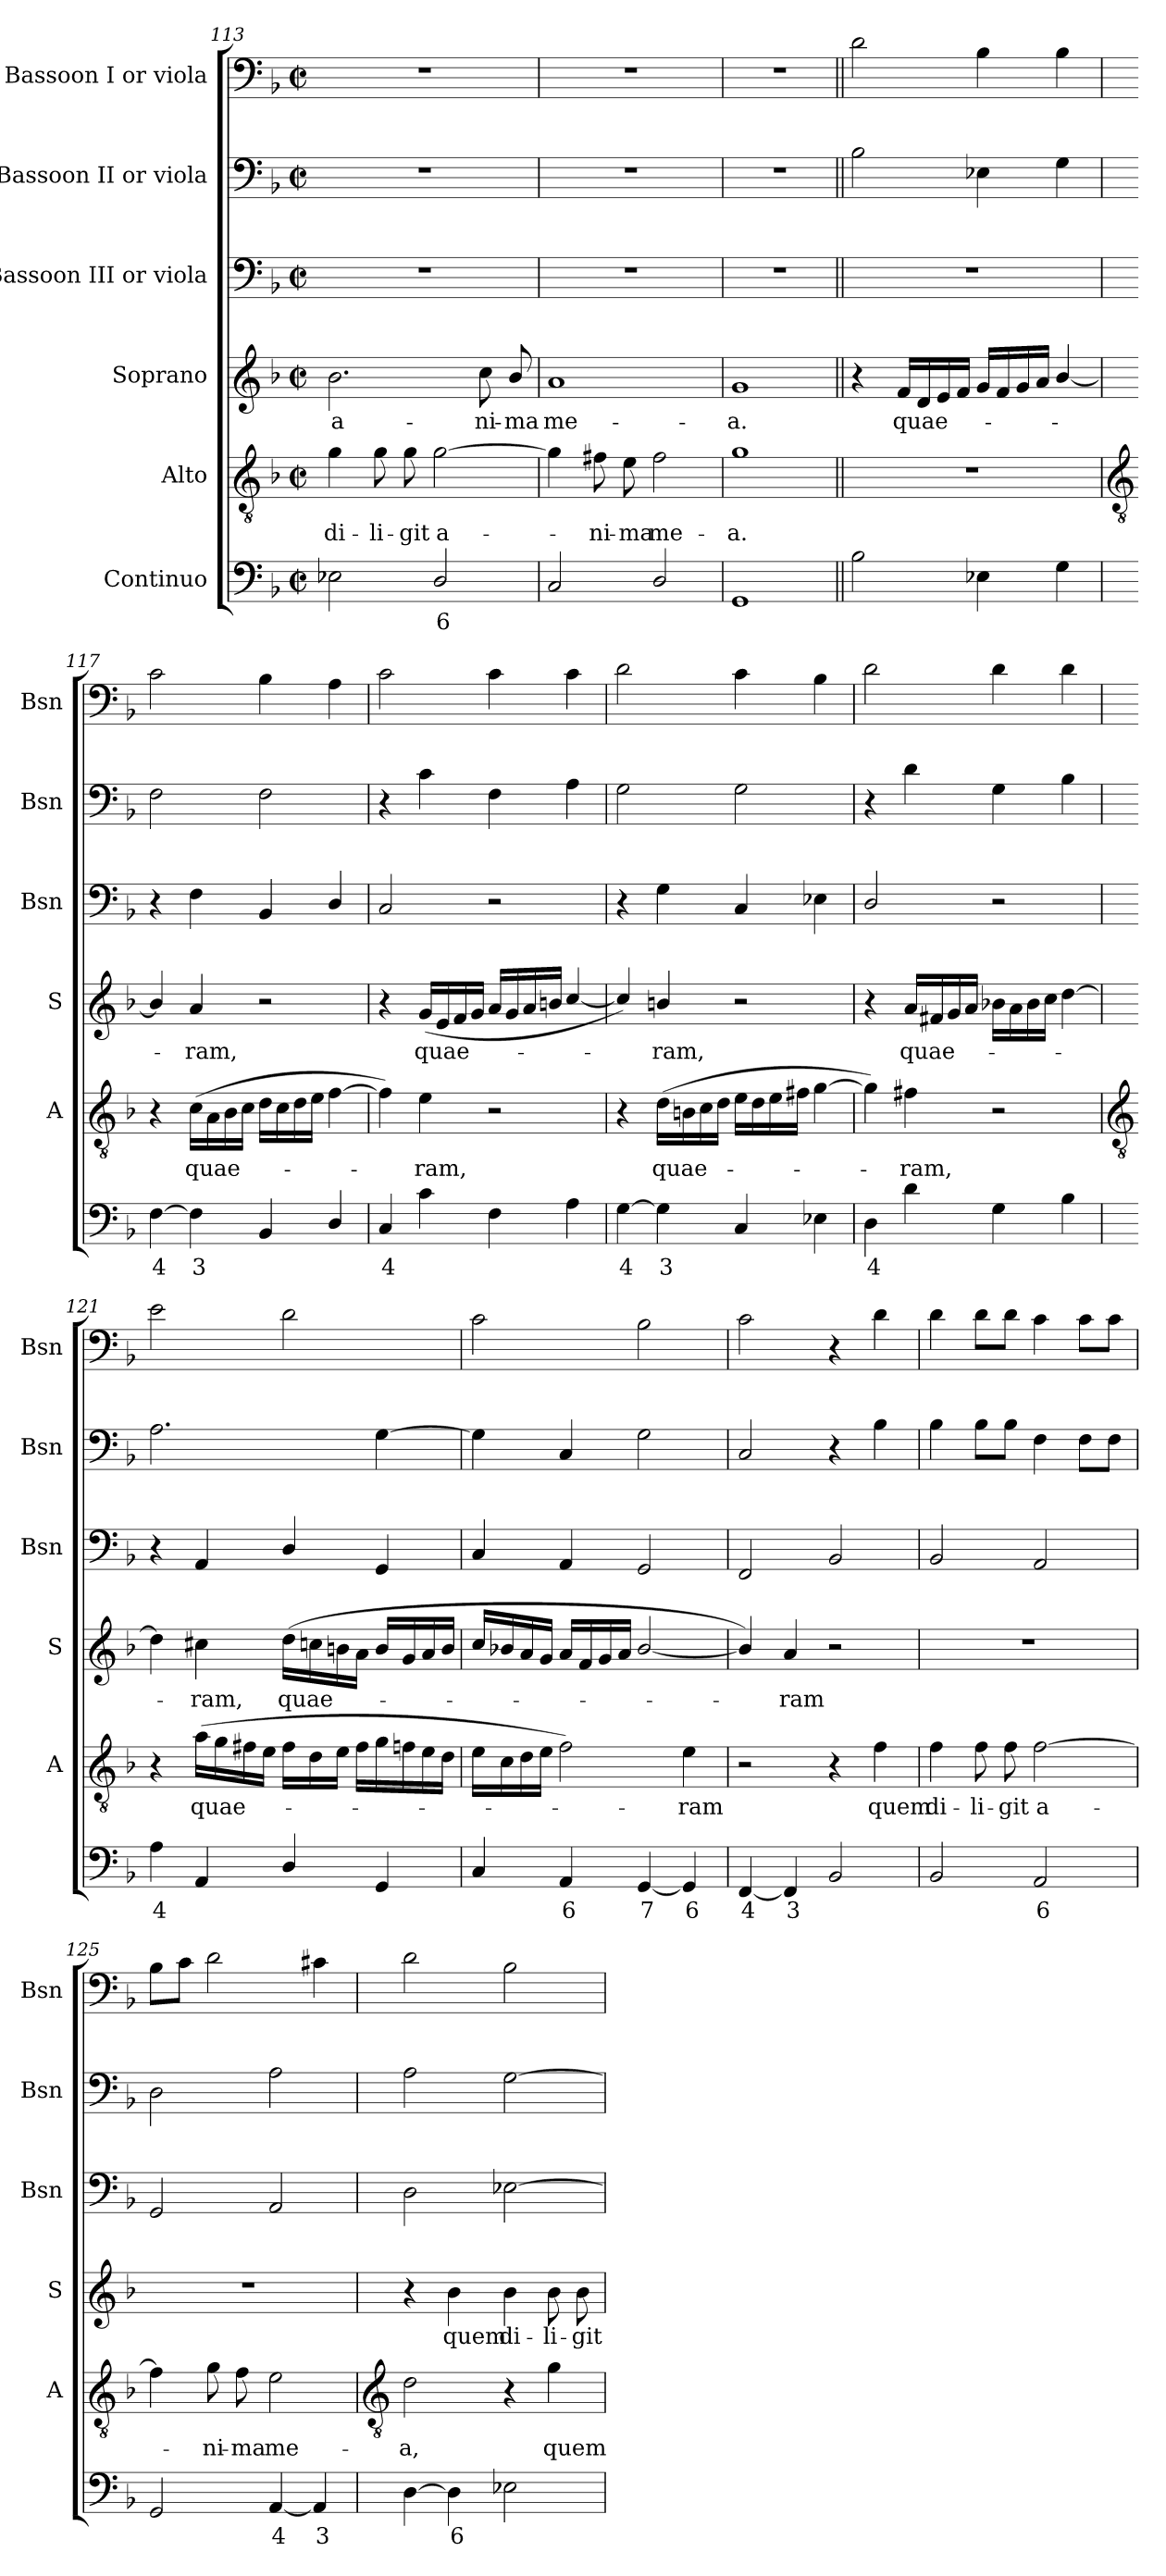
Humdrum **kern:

**kern	**text	**kern	**text	**kern	**text	**kern	**kern	**kern
*part6	*part6	*part5	*part5	*part4	*part4	*part3	*part2	*part1
*staff6	*staff6	*staff5	*staff5	*staff4	*staff4	*staff3	*staff2	*staff1
*I"Continuo	*	*I"Alto	*	*I"Soprano	*	*I"Bassoon III or viola	*I"Bassoon II or viola	*I"Bassoon I or viola
*	*	*I'A	*	*I'S	*	*I'Bsn	*I'Bsn	*I'Bsn
*clefF4	*	*clefGv2	*	*clefG2	*	*clefF4	*clefF4	*clefF4
*k[b-]	*	*k[b-]	*	*k[b-]	*	*k[b-]	*k[b-]	*k[b-]
*F:	*	*F:	*	*F:	*	*F:	*F:	*F:
*M2/2	*	*M2/2	*	*M2/2	*	*M2/2	*M2/2	*M2/2
*met(c|)	*	*met(c|)	*	*met(c|)	*	*met(c|)	*met(c|)	*met(c|)
=113	=113	=113	=113	=113	=113	=113	=113	=113
!	!	!	!LO:LY:b	!	!LO:LY:b	!	!	!
2E-X	.	4g	di-	2.b-	a-	1r	1r	1r
!	!	!	!LO:LY:b	!	!	!	!	!
.	.	8g	-li-	.	.	.	.	.
!	!	!	!LO:LY:b	!	!	!	!	!
.	.	8g	-git	.	.	.	.	.
!	!LO:LY:b	!	!LO:LY:b	!	!	!	!	!
2D/	6	[2g	a-	.	.	.	.	.
!	!	!	!	!	!LO:LY:b	!	!	!
.	.	.	.	8cc	-ni-	.	.	.
!	!	!	!	!	!LO:LY:b	!	!	!
.	.	.	.	8b-/	-ma	.	.	.
=114	=114	=114	=114	=114	=114	=114	=114	=114
!	!	!	!	!	!LO:LY:b	!	!	!
2C	.	4g]	.	1a	me-	1r	1r	1r
!	!	!	!LO:LY:b	!	!	!	!	!
.	.	8f#X	ni-	.	.	.	.	.
!	!	!	!LO:LY:b	!	!	!	!	!
.	.	8e	-ma	.	.	.	.	.
!	!	!	!LO:LY:b	!	!	!	!	!
2D/	.	2f#	me-	.	.	.	.	.
=115	=115	=115	=115	=115	=115	=115	=115	=115
!	!	!	!LO:LY:b	!	!LO:LY:b	!	!	!
1GG	.	1g	-a.	1g	-a.	1r	1r	1r
=116||	=116||	=116||	=116||	=116||	=116||	=116||	=116||	=116||
2B-	.	1r	.	4r	.	1r	2B-	2d
!	!	!	!	!	!LO:LY:b	!	!	!
.	.	.	.	16fLL	quae-	.	.	.
.	.	.	.	16d	.	.	.	.
.	.	.	.	16e	.	.	.	.
.	.	.	.	16fJJ	.	.	.	.
4E-X	.	.	.	16gLL	.	.	4E-X	4B-
.	.	.	.	16f	.	.	.	.
.	.	.	.	16g	.	.	.	.
.	.	.	.	16aJJ	.	.	.	.
4G	.	.	.	[4b-/	.	.	4G	4B-
!!LO:LB:g=z
=117	=117	=117	=117	=117	=117	=117	=117	=117
*	*	*clefGv2	*	*	*	*	*	*
!	!LO:LY:b	!	!	!	!	!	!	!
[4F	4	4r	.	4b-/]	.	4r	2F	2c
!	!LO:LY:b	!	!LO:LY:b	!	!LO:LY:b	!	!	!
4F]	3	(>16cLL	quae-	4a	ram,	4F	.	.
.	.	16A	.	.	.	.	.	.
.	.	16B-	.	.	.	.	.	.
.	.	16cJJ	.	.	.	.	.	.
4BB-	.	16dLL	.	2r	.	4BB-	2F	4B-
.	.	16c	.	.	.	.	.	.
.	.	16d	.	.	.	.	.	.
.	.	16eJJ	.	.	.	.	.	.
4D/	.	[4f	.	.	.	4D/	.	4A
=118	=118	=118	=118	=118	=118	=118	=118	=118
!	!LO:LY:b	!	!	!	!	!	!	!
4C	4	4f])	.	4r	.	2C	4r	2c
!	!	!	!LO:LY:b	!	!LO:LY:b	!	!	!
4c	.	4e	ram,	(<16gLL	quae-	.	4c	.
.	.	.	.	16e	.	.	.	.
.	.	.	.	16f	.	.	.	.
.	.	.	.	16gJJ	.	.	.	.
4F	.	2r	.	16aLL	.	2r	4F	4c
.	.	.	.	16g	.	.	.	.
.	.	.	.	16a	.	.	.	.
.	.	.	.	16bnJJ	.	.	.	.
4A	.	.	.	[4cc/	.	.	4A	4c
=119	=119	=119	=119	=119	=119	=119	=119	=119
!	!LO:LY:b	!	!	!	!	!	!	!
[4G	4	4r	.	4cc/])	.	4r	2G	2d
!	!LO:LY:b	!	!LO:LY:b	!	!LO:LY:b	!	!	!
4G]	3	(>16dLL	quae-	4bn/	ram,	4G	.	.
.	.	16Bn	.	.	.	.	.	.
.	.	16c	.	.	.	.	.	.
.	.	16dJJ	.	.	.	.	.	.
4C	.	16eLL	.	2r	.	4C	2G	4c
.	.	16d	.	.	.	.	.	.
.	.	16e	.	.	.	.	.	.
.	.	16f#XJJ	.	.	.	.	.	.
4E-X	.	[4g	.	.	.	4E-X	.	4B-
=120	=120	=120	=120	=120	=120	=120	=120	=120
!	!LO:LY:b	!	!	!	!	!	!	!
4D	4	4g])	.	4r	.	2D/	4r	2d
!	!	!	!LO:LY:b	!	!LO:LY:b	!	!	!
4d	.	4f#X	ram,	16aLL	quae-	.	4d	.
.	.	.	.	16f#X	.	.	.	.
.	.	.	.	16g	.	.	.	.
.	.	.	.	16aJJ	.	.	.	.
4G	.	2r	.	16b-XLL	.	2r	4G	4d
.	.	.	.	16a	.	.	.	.
.	.	.	.	16b-	.	.	.	.
.	.	.	.	16ccJJ	.	.	.	.
4B-	.	.	.	[4dd	.	.	4B-	4d
!!LO:LB:g=z
=121	=121	=121	=121	=121	=121	=121	=121	=121
*	*	*clefGv2	*	*	*	*	*	*
!	!LO:LY:b	!	!	!	!	!	!	!
4A	4	4r	.	4dd]	.	4r	2.A	2e
!	!	!	!LO:LY:b	!	!LO:LY:b	!	!	!
4AA	.	(>16aLL	quae-	4cc#X	ram,	4AA	.	.
.	.	16g	.	.	.	.	.	.
.	.	16f#X	.	.	.	.	.	.
.	.	16eJJ	.	.	.	.	.	.
!	!	!	!	!	!LO:LY:b	!	!	!
4D/	.	16f#LL	.	(>16ddLL	quae-	4D/	.	2d
.	.	16d	.	16ccn	.	.	.	.
.	.	16eJJ	.	16bn	.	.	.	.
.	.	16f#LL	.	16aJJ	.	.	.	.
4GG	.	16g	.	16bLL	.	4GG	[4G	.
.	.	16fn	.	16g	.	.	.	.
.	.	16e	.	16a	.	.	.	.
.	.	16dJJ	.	16bJJ	.	.	.	.
=122	=122	=122	=122	=122	=122	=122	=122	=122
4C	.	16eLL	.	16ccLL	.	4C	4G]	2c
.	.	16c	.	16b-X	.	.	.	.
.	.	16d	.	16a	.	.	.	.
.	.	16eJJ	.	16gJJ	.	.	.	.
!	!LO:LY:b	!	!	!	!	!	!	!
4AA	6	2f)	.	16aLL	.	4AA	4C	.
.	.	.	.	16f	.	.	.	.
.	.	.	.	16g	.	.	.	.
.	.	.	.	16aJJ	.	.	.	.
!	!LO:LY:b	!	!	!	!	!	!	!
[4GG	7	.	.	[2b-/	.	2GG	2G	2B-
!	!LO:LY:b	!	!LO:LY:b	!	!	!	!	!
4GG]	6	4e	ram	.	.	.	.	.
=123	=123	=123	=123	=123	=123	=123	=123	=123
!	!LO:LY:b	!	!	!	!	!	!	!
[4FF	4	2r	.	4b-/])	.	2FF	2C	2c
!	!LO:LY:b	!	!	!	!LO:LY:b	!	!	!
4FF]	3	.	.	4a	ram	.	.	.
2BB-	.	4r	.	2r	.	2BB-	4r	4r
!	!	!	!LO:LY:b	!	!	!	!	!
.	.	4f	quem	.	.	.	4B-	4d
=124	=124	=124	=124	=124	=124	=124	=124	=124
!	!	!	!LO:LY:b	!	!	!	!	!
2BB-	.	4f	di-	1r	.	2BB-	4B-	4d
!	!	!	!LO:LY:b	!	!	!	!	!
.	.	8f	-li-	.	.	.	8B-L	8dL
!	!	!	!LO:LY:b	!	!	!	!	!
.	.	8f	-git	.	.	.	8B-J	8dJ
!	!LO:LY:b	!	!LO:LY:b	!	!	!	!	!
2AA	6	[2f	a-	.	.	2AA	4F	4c
.	.	.	.	.	.	.	8FL	8cL
.	.	.	.	.	.	.	8FJ	8cJ
=125	=125	=125	=125	=125	=125	=125	=125	=125
2GG	.	4f]	.	1r	.	2GG	2D	8B-L
.	.	.	.	.	.	.	.	8cJ
!	!	!	!LO:LY:b	!	!	!	!	!
.	.	8g	ni-	.	.	.	.	2d
!	!	!	!LO:LY:b	!	!	!	!	!
.	.	8f	-ma	.	.	.	.	.
!	!LO:LY:b	!	!LO:LY:b	!	!	!	!	!
[4AA	4	2e	me-	.	.	2AA	2A	.
!	!LO:LY:b	!	!	!	!	!	!	!
4AA]	3	.	.	.	.	.	.	4c#X
!!LO:LB:g=z
=126	=126	=126	=126	=126	=126	=126	=126	=126
*	*	*clefGv2	*	*	*	*	*	*
!	!	!	!LO:LY:b	!	!	!	!	!
[4D	.	2d	-a,	4r	.	2D	2A	2d
!	!LO:LY:b	!	!	!	!LO:LY:b	!	!	!
4D]	6	.	.	4b-	quem	.	.	.
!	!	!	!	!	!LO:LY:b	!	!	!
2E-X	.	4r	.	4b-	di-	[2E-X	[2G	2B-
!	!	!	!LO:LY:b	!	!LO:LY:b	!	!	!
.	.	4g	quem	8b-	-li-	.	.	.
!	!	!	!	!	!LO:LY:b	!	!	!
.	.	.	.	8b-	-git	.	.	.
=	=	=	=	=	=	=	=	=
*-	*-	*-	*-	*-	*-	*-	*-	*-
